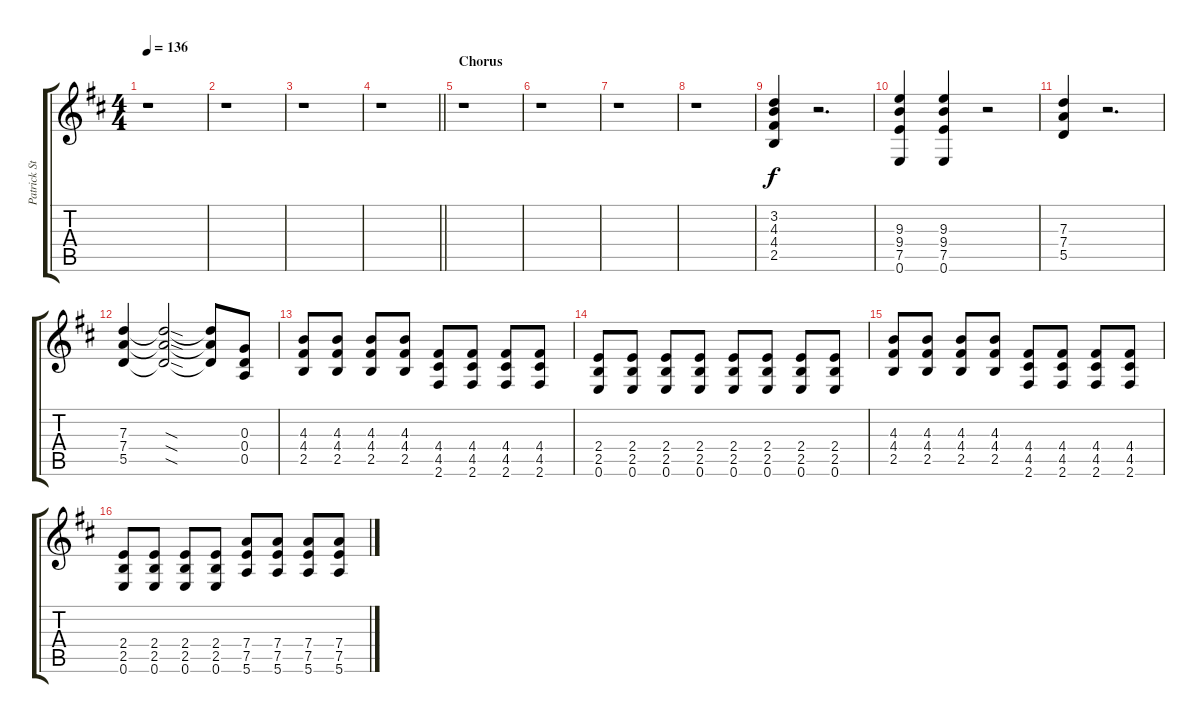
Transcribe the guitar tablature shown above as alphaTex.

\track ("Patrick Stump" "Patrick St") {instrument overdrivenguitar}
\staff {score tabs}
\tuning (E4 B3 G3 D3 A2 E2) {hide}
\ts (4 4)
\tempo 136
\clef g2
\ks d
r.1{dy mp} |
r.1 |
r.1 |
\barLineRight lightlight
r.1 |
\section ("" "Chorus")
r.1 |
r.1 |
r.1 |
r.1 |
(3.2 4.3 4.4 2.5).4{dy f} r.2{d} |
(9.3 9.4 7.5 0.6).4 (9.3 9.4 7.5 0.6).4 r.2 |
(7.3 7.4 5.5).4 r.2{d} |
(7.3 7.4 5.5).4 (7.3{sod t} 7.4{sod t} 5.5{sod t}).2 (7.3{t} 7.4{t} 5.5{t}).8 (0.3 0.4 0.5).8 |
(4.3 4.4 2.5).8 (4.3 4.4 2.5).8 (4.3 4.4 2.5).8 (4.3 4.4 2.5).8 (4.4 4.5 2.6).8 (4.4 4.5 2.6).8 (4.4 4.5 2.6).8 (4.4 4.5 2.6).8 |
(2.4 2.5 0.6).8 (2.4 2.5 0.6).8 (2.4 2.5 0.6).8 (2.4 2.5 0.6).8 (2.4 2.5 0.6).8 (2.4 2.5 0.6).8 (2.4 2.5 0.6).8 (2.4 2.5 0.6).8 |
(4.3 4.4 2.5).8 (4.3 4.4 2.5).8 (4.3 4.4 2.5).8 (4.3 4.4 2.5).8 (4.4 4.5 2.6).8 (4.4 4.5 2.6).8 (4.4 4.5 2.6).8 (4.4 4.5 2.6).8 |
(2.4 2.5 0.6).8 (2.4 2.5 0.6).8 (2.4 2.5 0.6).8 (2.4 2.5 0.6).8 (7.4 7.5 5.6).8 (7.4 7.5 5.6).8 (7.4 7.5 5.6).8 (7.4 7.5 5.6).8
